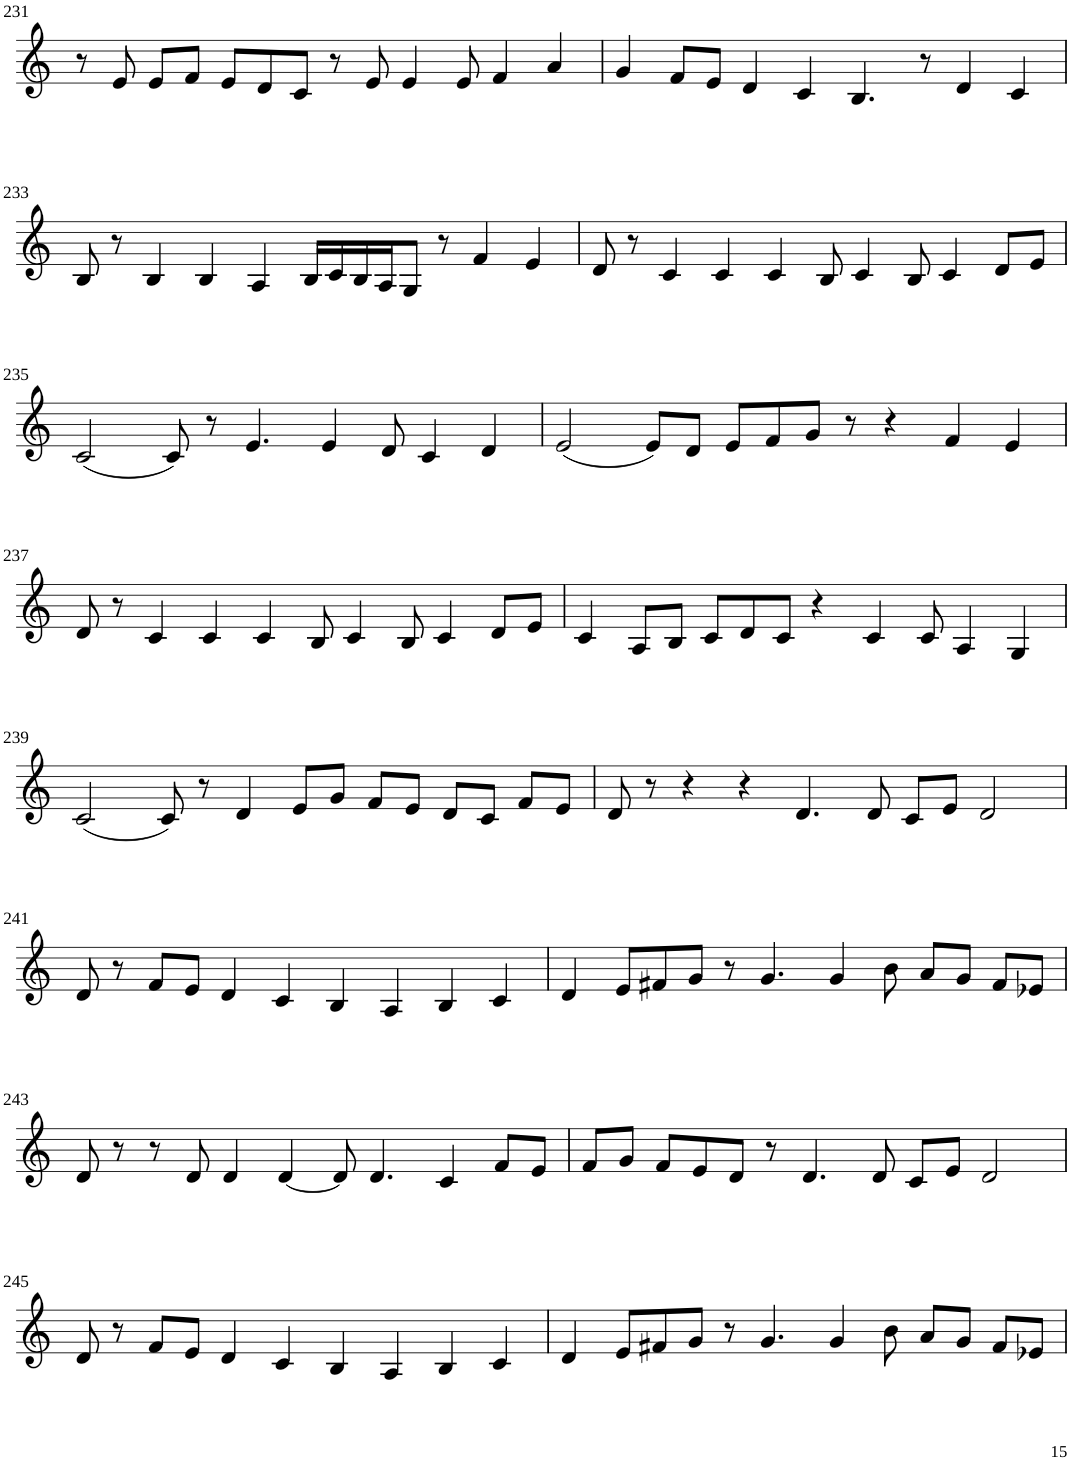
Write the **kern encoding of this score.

**kern
*part1
*staff1
*I"Violin
!!LO:PB:g=z
*clefG2
*k[]
*M8/4
=231
8r
8e/
8e/L
8f/J
8e/L
8d/
8c/J
8r
8e/
4e/
8e/
4f/
4a/
=232
4g/
8f/L
8e/J
4d/
4c/
4.B/
8r
4d/
4c/
!!LO:LB:g=z
=233
8B/
8r
4B/
4B/
4A/
16B/LL
16c/
16B/
16A/J
8G/J
8r
4f/
4e/
=234
8d/
8r
4c/
4c/
4c/
8B/
4c/
8B/
4c/
8d/L
8e/J
!!LO:LB:g=z
=235
(2c/
8c/)
8r
4.e/
4e/
8d/
4c/
4d/
=236
(2e/
8e/L)
8d/J
8e/L
8f/
8g/J
8r
4r
4f/
4e/
!!LO:LB:g=z
=237
8d/
8r
4c/
4c/
4c/
8B/
4c/
8B/
4c/
8d/L
8e/J
=238
4c/
8A/L
8B/J
8c/L
8d/
8c/J
4r
4c/
8c/
4A/
4G/
!!LO:LB:g=z
=239
(2c/
8c/)
8r
4d/
8e/L
8g/J
8f/L
8e/J
8d/L
8c/J
8f/L
8e/J
=240
8d/
8r
4r
4r
4.d/
8d/
8c/L
8e/J
2d/
!!LO:LB:g=z
=241
8d/
8r
8f/L
8e/J
4d/
4c/
4B/
4A/
4B/
4c/
=242
4d/
8e/L
8f#X/
8g/J
8r
4.g/
4g/
8b\
8a/L
8g/J
8f#/L
8e-X/J
!!LO:LB:g=z
=243
8d/
8r
8r
8d/
4d/
[4d/
8d/]
4.d/
4c/
8f/L
8e/J
=244
8f/L
8g/J
8f/L
8e/
8d/J
8r
4.d/
8d/
8c/L
8e/J
2d/
!!LO:LB:g=z
=245
8d/
8r
8f/L
8e/J
4d/
4c/
4B/
4A/
4B/
4c/
=246
4d/
8e/L
8f#X/
8g/J
8r
4.g/
4g/
8b\
8a/L
8g/J
8f#/L
8e-X/J
=
*-
